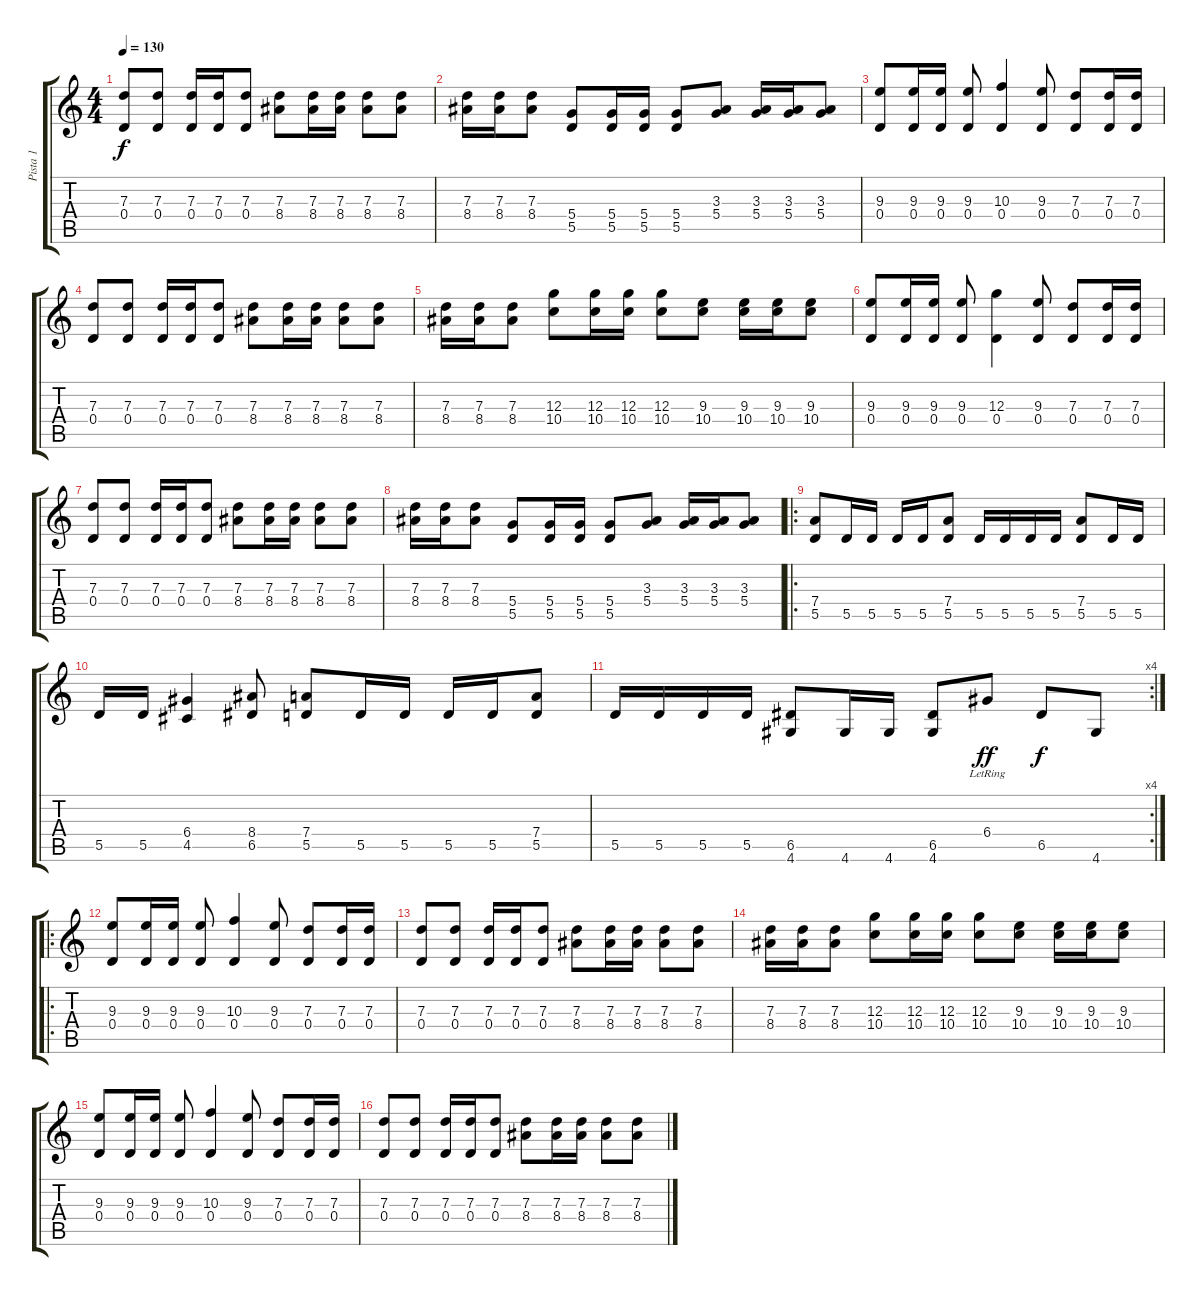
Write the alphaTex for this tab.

\track ("Pista 1" "Pista 1") {instrument overdrivenguitar}
\staff {score tabs}
\tuning (E4 B3 G3 D3 A2 E2) {hide}
\ts (4 4)
\tempo 130
\clef g2
\ks c
(7.3 0.4).8{dy f} (7.3 0.4).8 (7.3 0.4).16 (7.3 0.4).16 (7.3 0.4).8 (7.3 8.4).8 (7.3 8.4).16 (7.3 8.4).16 (7.3 8.4).8 (7.3 8.4).8 |
(7.3 8.4).16 (7.3 8.4).16 (7.3 8.4).8 (5.4 5.5).8 (5.4 5.5).16 (5.4 5.5).16 (5.4 5.5).8 (3.3 5.4).8 (3.3 5.4).16 (3.3 5.4).16 (3.3 5.4).8 |
(9.3 0.4).8 (9.3 0.4).16 (9.3 0.4).16 (9.3 0.4).8 (10.3 0.4).4 (9.3 0.4).8 (7.3 0.4).8 (7.3 0.4).16 (7.3 0.4).16 |
(7.3 0.4).8 (7.3 0.4).8 (7.3 0.4).16 (7.3 0.4).16 (7.3 0.4).8 (7.3 8.4).8 (7.3 8.4).16 (7.3 8.4).16 (7.3 8.4).8 (7.3 8.4).8 |
(7.3 8.4).16 (7.3 8.4).16 (7.3 8.4).8 (12.3 10.4).8 (12.3 10.4).16 (12.3 10.4).16 (12.3 10.4).8 (9.3 10.4).8 (9.3 10.4).16 (9.3 10.4).16 (9.3 10.4).8 |
(9.3 0.4).8 (9.3 0.4).16 (9.3 0.4).16 (9.3 0.4).8 (12.3 0.4).4 (9.3 0.4).8 (7.3 0.4).8 (7.3 0.4).16 (7.3 0.4).16 |
(7.3 0.4).8 (7.3 0.4).8 (7.3 0.4).16 (7.3 0.4).16 (7.3 0.4).8 (7.3 8.4).8 (7.3 8.4).16 (7.3 8.4).16 (7.3 8.4).8 (7.3 8.4).8 |
(7.3 8.4).16 (7.3 8.4).16 (7.3 8.4).8 (5.4 5.5).8 (5.4 5.5).16 (5.4 5.5).16 (5.4 5.5).8 (3.3 5.4).8 (3.3 5.4).16 (3.3 5.4).16 (3.3 5.4).8 |
\ro
(7.4 5.5).8 5.5.16 5.5.16 5.5.16 5.5.16 (7.4 5.5).8 5.5.16 5.5.16 5.5.16 5.5.16 (7.4 5.5).8 5.5.16 5.5.16 |
5.5.16 5.5.16 (6.4 4.5).4 (8.4 6.5).8 (7.4 5.5).8 5.5.16 5.5.16 5.5.16 5.5.16 (7.4 5.5).8 |
\rc 4
5.5.16 5.5.16 5.5.16 5.5.16 (6.5 4.6).8 4.6.16 4.6.16 (6.5 4.6).8 6.4{lr}.8{dy ff} 6.5.8{dy f} 4.6.8 |
\ro
(9.3 0.4).8 (9.3 0.4).16 (9.3 0.4).16 (9.3 0.4).8 (10.3 0.4).4 (9.3 0.4).8 (7.3 0.4).8 (7.3 0.4).16 (7.3 0.4).16 |
(7.3 0.4).8 (7.3 0.4).8 (7.3 0.4).16 (7.3 0.4).16 (7.3 0.4).8 (7.3 8.4).8 (7.3 8.4).16 (7.3 8.4).16 (7.3 8.4).8 (7.3 8.4).8 |
(7.3 8.4).16 (7.3 8.4).16 (7.3 8.4).8 (12.3 10.4).8 (12.3 10.4).16 (12.3 10.4).16 (12.3 10.4).8 (9.3 10.4).8 (9.3 10.4).16 (9.3 10.4).16 (9.3 10.4).8 |
(9.3 0.4).8 (9.3 0.4).16 (9.3 0.4).16 (9.3 0.4).8 (10.3 0.4).4 (9.3 0.4).8 (7.3 0.4).8 (7.3 0.4).16 (7.3 0.4).16 |
(7.3 0.4).8 (7.3 0.4).8 (7.3 0.4).16 (7.3 0.4).16 (7.3 0.4).8 (7.3 8.4).8 (7.3 8.4).16 (7.3 8.4).16 (7.3 8.4).8 (7.3 8.4).8
